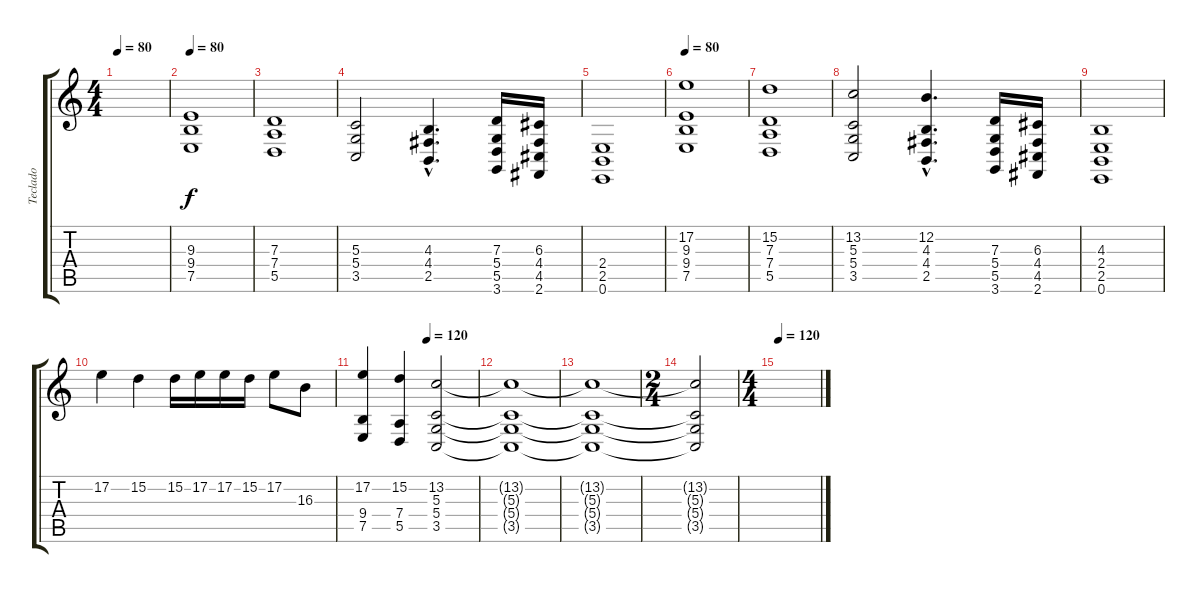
\track ("Teclado" "Teclado") {instrument stringensemble1}
\staff {score tabs}
\tuning (E4 B3 G3 D3 A2 E2) {hide}
\ts (4 4)
\tempo 80
\clef g2
\ks c
|
\tempo 80
(9.3 9.4 7.5).1 |
(7.3 7.4 5.5).1 |
(5.3 5.4 3.5).2 (4.3{hac} 4.4{hac} 2.5{hac}).4{d} (7.3 5.4 5.5 3.6).16 (6.3 4.4 4.5 2.6).16 |
(2.4 2.5 0.6).1 |
\tempo 80
(17.2 9.3 9.4 7.5).1 |
(15.2 7.3 7.4 5.5).1 |
(13.2 5.3 5.4 3.5).2 (12.2{hac} 4.3{hac} 4.4{hac} 2.5{hac}).4{d} (7.3 5.4 5.5 3.6).16 (6.3 4.4 4.5 2.6).16 |
(4.3 2.4 2.5 0.6).1 |
17.2.4 15.2.4 15.2.16 17.2.16 17.2.16 15.2.16 17.2.8 16.3.8 |
\tempo (120 0.5625)
(17.2 9.4 7.5).4 (15.2 7.4 5.5).4 (13.2 5.3 5.4 3.5).2 |
(13.2{t} 5.3{t} 5.4{t} 3.5{t}).1 |
(13.2{t} 5.3{t} 5.4{t} 3.5{t}).1 |
\ts (2 4)
(13.2{t} 5.3{t} 5.4{t} 3.5{t}).2 |
\ts (4 4)
\tempo 120
